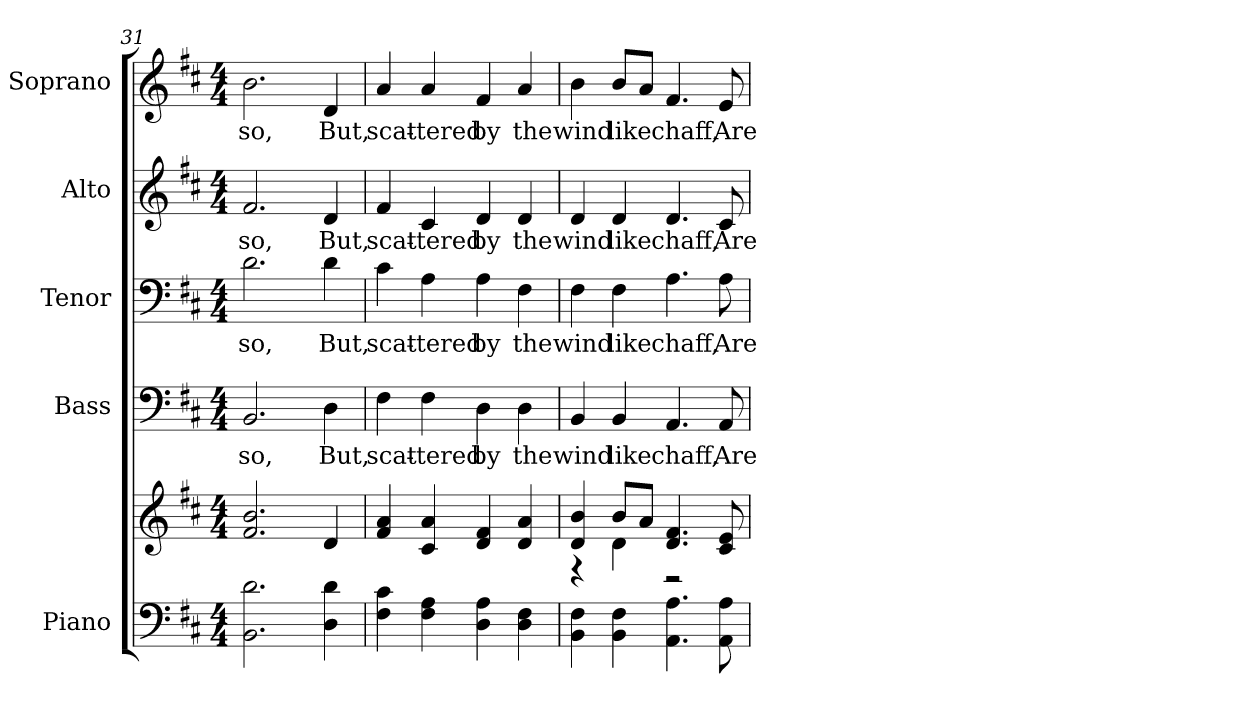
**kern	**kern	**kern	**text	**kern	**text	**kern	**text	**kern	**text
*part5	*part5	*part4	*part4	*part3	*part3	*part2	*part2	*part1	*part1
*staff6	*staff5	*staff4	*staff4	*staff3	*staff3	*staff2	*staff2	*staff1	*staff1
*I"Piano	*	*I"Bass	*	*I"Tenor	*	*I"Alto	*	*I"Soprano	*
*I'Pno.	*	*I'B.	*	*	*	*I'A.	*	*I'S.	*
!!LO:PB:g=z
*clefF4	*clefG2	*clefF4	*	*clefF4	*	*clefG2	*	*clefG2	*
*k[f#c#]	*k[f#c#]	*k[f#c#]	*	*k[f#c#]	*	*k[f#c#]	*	*k[f#c#]	*
*D:	*D:	*D:	*	*D:	*	*D:	*	*D:	*
*M4/4	*M4/4	*M4/4	*	*M4/4	*	*M4/4	*	*M4/4	*
=31	=31	=31	=31	=31	=31	=31	=31	=31	=31
!	!	!	!LO:LY:b:color=#000000	!	!	!	!	!	!
!	!	!	!	!	!LO:LY:b:color=#000000	!	!	!	!
!	!	!	!	!	!	!	!LO:LY:b:color=#000000	!	!
!	!	!	!	!	!	!	!	!	!LO:LY:b:color=#000000
2.BBi\ 2.di	2.f#i/ 2.bi	2.BBi/	so,	2.di\	so,	2.f#i/	so,	2.bi\	so,
!	!	!	!LO:LY:b:color=#000000	!	!	!	!	!	!
!	!	!	!	!	!LO:LY:b:color=#000000	!	!	!	!
!	!	!	!	!	!	!	!LO:LY:b:color=#000000	!	!
!	!	!	!	!	!	!	!	!	!LO:LY:b:color=#000000
4Di\ 4di	4di/	4Di\	But,	4di\	But,	4di/	But,	4di/	But,
=32	=32	=32	=32	=32	=32	=32	=32	=32	=32
!	!	!	!LO:LY:b:color=#000000	!	!	!	!	!	!
!	!	!	!	!	!LO:LY:b:color=#000000	!	!	!	!
!	!	!	!	!	!	!	!LO:LY:b:color=#000000	!	!
!	!	!	!	!	!	!	!	!	!LO:LY:b:color=#000000
4F#i\ 4c#i	4f#i/ 4ai	4F#i\	scat-	4c#i\	scat-	4f#i/	scat-	4ai/	scat-
!	!	!	!LO:LY:b:color=#000000	!	!	!	!	!	!
!	!	!	!	!	!LO:LY:b:color=#000000	!	!	!	!
!	!	!	!	!	!	!	!LO:LY:b:color=#000000	!	!
!	!	!	!	!	!	!	!	!	!LO:LY:b:color=#000000
4F#i\ 4Ai	4c#i/ 4ai	4F#i\	-tered	4Ai\	-tered	4c#i/	-tered	4ai/	-tered
!	!	!	!LO:LY:b:color=#000000	!	!	!	!	!	!
!	!	!	!	!	!LO:LY:b:color=#000000	!	!	!	!
!	!	!	!	!	!	!	!LO:LY:b:color=#000000	!	!
!	!	!	!	!	!	!	!	!	!LO:LY:b:color=#000000
4Di\ 4Ai	4di/ 4f#i	4Di\	by	4Ai\	by	4di/	by	4f#i/	by
!	!	!	!LO:LY:b:color=#000000	!	!	!	!	!	!
!	!	!	!	!	!LO:LY:b:color=#000000	!	!	!	!
!	!	!	!	!	!	!	!LO:LY:b:color=#000000	!	!
!	!	!	!	!	!	!	!	!	!LO:LY:b:color=#000000
4Di\ 4F#i	4di/ 4ai	4Di\	the	4F#i\	the	4di/	the	4ai/	the
=33	=33	=33	=33	=33	=33	=33	=33	=33	=33
*	*^	*	*	*	*	*	*	*	*
!	!	!	!	!LO:LY:b:color=#000000	!	!	!	!	!	!
!	!	!	!	!	!	!LO:LY:b:color=#000000	!	!	!	!
!	!	!	!	!	!	!	!	!LO:LY:b:color=#000000	!	!
!	!	!	!	!	!	!	!	!	!	!LO:LY:b:color=#000000
4BBi\ 4F#i	4di/ 4bi	4r	4BBi/	wind	4F#i\	wind	4di/	wind	4bi\	wind
!	!	!	!	!LO:LY:b:color=#000000	!	!	!	!	!	!
!	!	!	!	!	!	!LO:LY:b:color=#000000	!	!	!	!
!	!	!	!	!	!	!	!	!LO:LY:b:color=#000000	!	!
!	!	!	!	!	!	!	!	!	!	!LO:LY:b:color=#000000
4BBi\ 4F#i	8bi/L	4di\	4BBi/	like	4F#i\	like	4di/	like	8bi/L	like
.	8ai/J	.	.	.	.	.	.	.	8ai/J	.
!	!	!	!	!LO:LY:b:color=#000000	!	!	!	!	!	!
!	!	!	!	!	!	!LO:LY:b:color=#000000	!	!	!	!
!	!	!	!	!	!	!	!	!LO:LY:b:color=#000000	!	!
!	!	!	!	!	!	!	!	!	!	!LO:LY:b:color=#000000
4.AAi\ 4.Ai	4.di/ 4.f#i	2r	4.AAi/	chaff,	4.Ai\	chaff,	4.di/	chaff,	4.f#i/	chaff,
!	!	!	!	!LO:LY:b:color=#000000	!	!	!	!	!	!
!	!	!	!	!	!	!LO:LY:b:color=#000000	!	!	!	!
!	!	!	!	!	!	!	!	!LO:LY:b:color=#000000	!	!
!	!	!	!	!	!	!	!	!	!	!LO:LY:b:color=#000000
8AAi\ 8Ai	8c#i/ 8ei	.	8AAi/	Are	8Ai\	Are	8c#i/	Are	8ei/	Are
*	*v	*v	*	*	*	*	*	*	*	*
=	=	=	=	=	=	=	=	=	=
*-	*-	*-	*-	*-	*-	*-	*-	*-	*-
